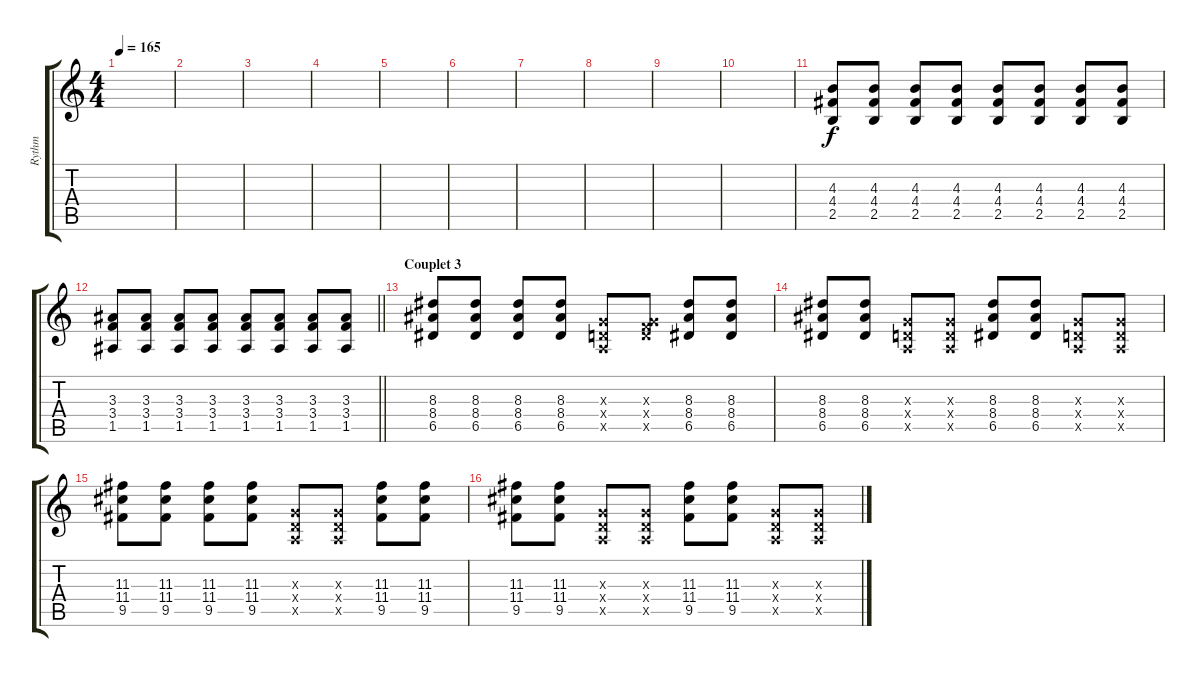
\track ("Rythm" "Rythm") {instrument acousticguitarsteel}
\staff {score tabs}
\tuning (E4 B3 G3 D3 A2 E2) {hide}
\ts (4 4)
\tempo 165
\clef g2
\ks c
|
|
|
|
|
|
|
|
|
|
(4.3 4.4 2.5).8 (4.3 4.4 2.5).8 (4.3 4.4 2.5).8 (4.3 4.4 2.5).8 (4.3 4.4 2.5).8 (4.3 4.4 2.5).8 (4.3 4.4 2.5).8 (4.3 4.4 2.5).8 |
\barLineRight lightlight
(3.3 3.4 1.5).8 (3.3 3.4 1.5).8 (3.3 3.4 1.5).8 (3.3 3.4 1.5).8 (3.3 3.4 1.5).8 (3.3 3.4 1.5).8 (3.3 3.4 1.5).8 (3.3 3.4 1.5).8 |
\section ("" "Couplet 3")
(8.3 8.4 6.5).8 (8.3 8.4 6.5).8 (8.3 8.4 6.5).8 (8.3 8.4 6.5).8 (0.3{x} 0.4{x} 0.5{x}).8 (0.3{x} 0.4{x} 8.5{x}).8 (8.3 8.4 6.5).8 (8.3 8.4 6.5).8 |
(8.3 8.4 6.5).8 (8.3 8.4 6.5).8 (0.3{x} 0.4{x} 0.5{x}).8 (0.3{x} 0.4{x} 0.5{x}).8 (8.3 8.4 6.5).8 (8.3 8.4 6.5).8 (0.3{x} 0.4{x} 0.5{x}).8 (0.3{x} 0.4{x} 0.5{x}).8 |
(11.3 11.4 9.5).8 (11.3 11.4 9.5).8 (11.3 11.4 9.5).8 (11.3 11.4 9.5).8 (0.3{x} 0.4{x} 0.5{x}).8 (0.3{x} 0.4{x} 0.5{x}).8 (11.3 11.4 9.5).8 (11.3 11.4 9.5).8 |
(11.3 11.4 9.5).8 (11.3 11.4 9.5).8 (0.3{x} 0.4{x} 0.5{x}).8 (0.3{x} 0.4{x} 0.5{x}).8 (11.3 11.4 9.5).8 (11.3 11.4 9.5).8 (0.3{x} 0.4{x} 0.5{x}).8 (0.3{x} 0.4{x} 0.5{x}).8
